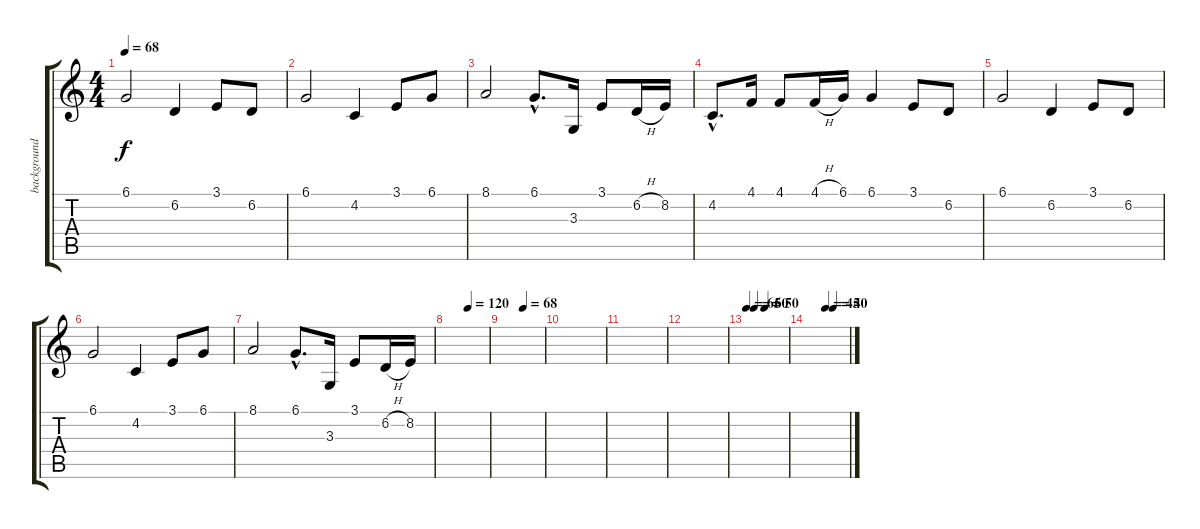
\track ("background" "background") {instrument sopranosax}
\staff {score tabs}
\tuning (Db4 Ab3 E3 B2 Gb2 Db2) {hide}
\ts (4 4)
\tempo 68
\clef g2
\ks c
6.1.2{txt "" dy f} 6.2.4{txt ""} 3.1.8{txt ""} 6.2.8{txt ""} |
6.1.2{txt ""} 4.2.4{txt ""} 3.1.8{txt ""} 6.1.8{txt ""} |
8.1.2{txt ""} 6.1{hac}.8{d txt ""} 3.3.16{txt ""} 3.1.8{txt ""} 6.2{h}.16{txt ""} 8.2.16 |
4.2{hac}.8{d txt ""} 4.1.16{txt ""} 4.1.8{txt ""} 4.1{h}.16{txt ""} 6.1.16 6.1.4{txt ""} 3.1.8{txt ""} 6.2.8{txt ""} |
6.1.2{txt ""} 6.2.4{txt ""} 3.1.8{txt ""} 6.2.8{txt ""} |
6.1.2{txt ""} 4.2.4{txt ""} 3.1.8{txt ""} 6.1.8{txt ""} |
8.1.2{txt ""} 6.1{hac}.8{d txt ""} 3.3.16{txt ""} 3.1.8{txt ""} 6.2{h}.16{txt ""} 8.2.16 |
\tempo (120 0.5)
|
\tempo (68 0.5)
|
|
|
|
\tempo (50 0.4375)
\tempo 65
\tempo (60 0.1875)
|
\tempo (45 0.4375)
\tempo (40 0.625)
